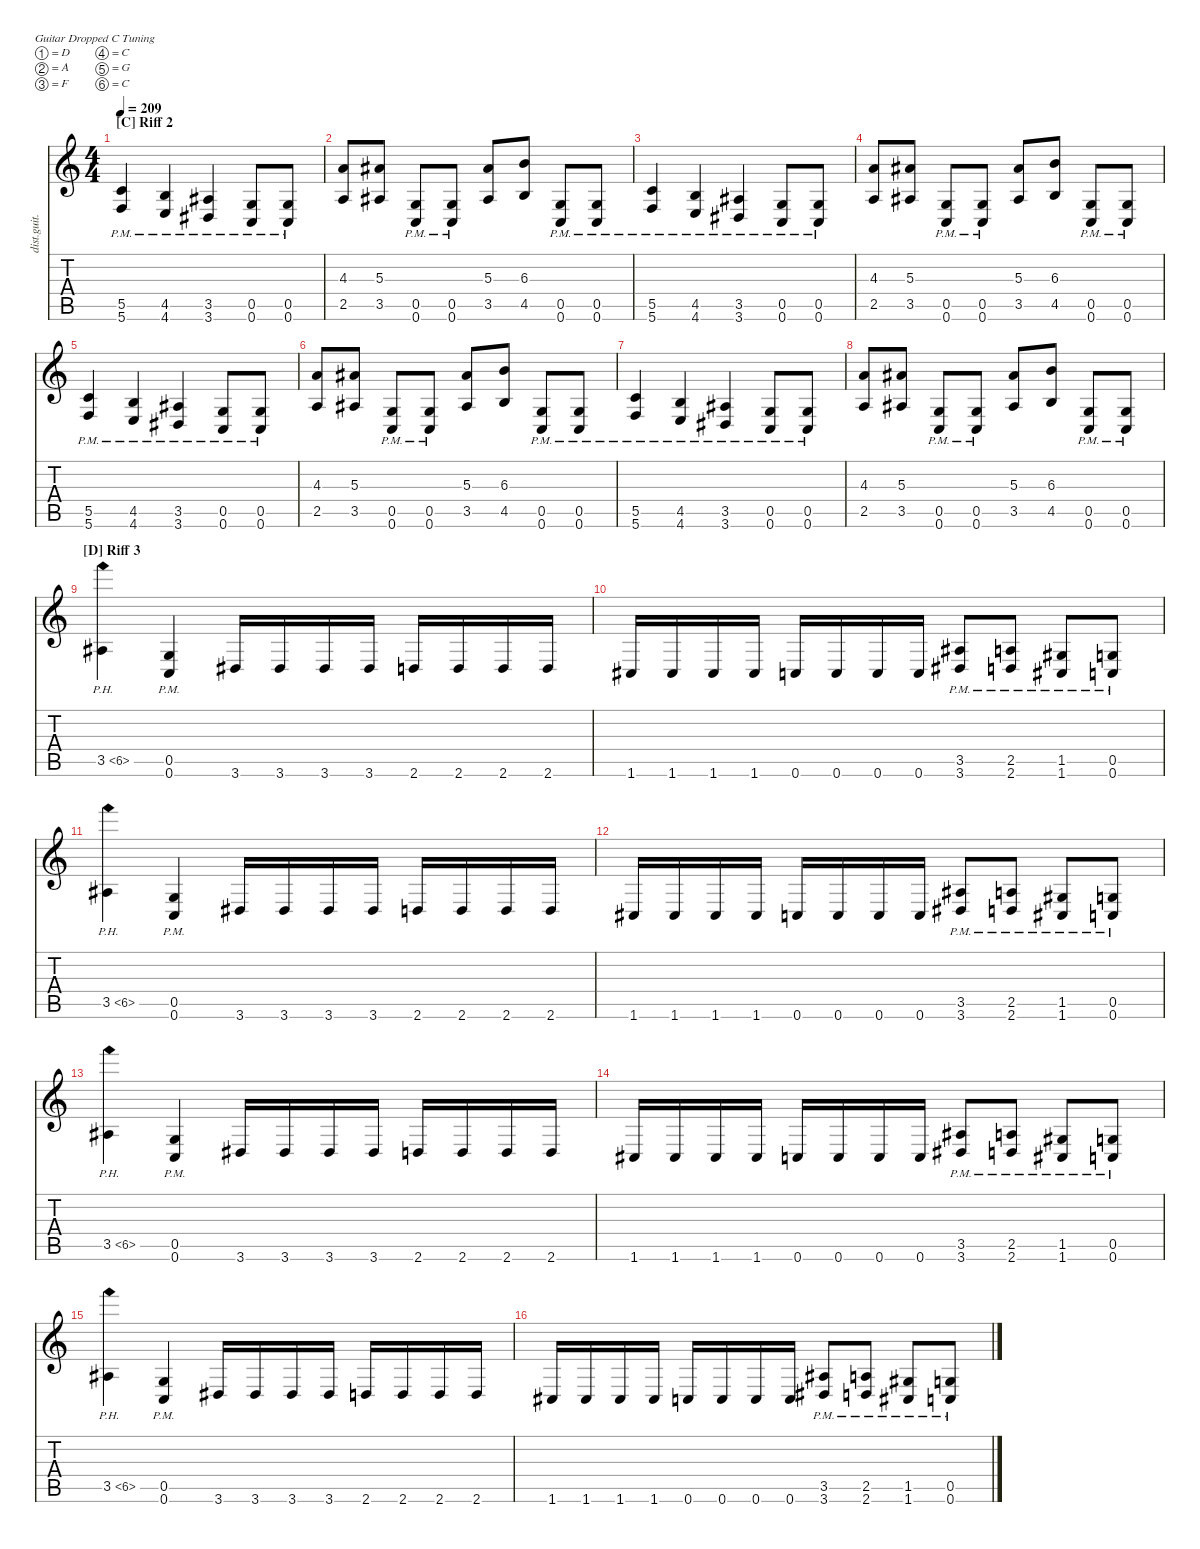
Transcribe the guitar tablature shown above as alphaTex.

\hideDynamics
\bracketExtendMode nobrackets
\track ("E.Guitar L" "dist.guit.") {instrument overdrivenguitar}
\staff {score tabs}
\tuning (D4 A3 F3 C3 G2 C2)
\ts (4 4)
\section ("C" "Riff 2")
\tempo 209
\clef g2
\ks c
(5.6{pm} 5.5{pm}).4{dy mf beam Up} (4.6{pm} 4.5{pm}).4{beam Up} (3.6{pm acc #} 3.5{pm acc #}).4{beam Up} (0.6{pm} 0.5{pm}).8{beam Up} (0.6{pm} 0.5{pm}).8{beam Up} |
(2.5 4.3).8{beam Up} (3.5{acc #} 5.3{acc #}).8{beam Up} (0.6{pm} 0.5{pm}).8{beam Up} (0.6{pm} 0.5{pm}).8{beam Up} (3.5{acc #} 5.3{acc #}).8{beam Up} (4.5 6.3).8{beam Up} (0.6{pm} 0.5{pm}).8{beam Up} (0.6{pm} 0.5{pm}).8{beam Up} |
(5.6{pm} 5.5{pm}).4{beam Up} (4.6{pm} 4.5{pm}).4{beam Up} (3.6{pm acc #} 3.5{pm acc #}).4{beam Up} (0.6{pm} 0.5{pm}).8{beam Up} (0.6{pm} 0.5{pm}).8{beam Up} |
(2.5 4.3).8{beam Up} (3.5{acc #} 5.3{acc #}).8{beam Up} (0.6{pm} 0.5{pm}).8{beam Up} (0.6{pm} 0.5{pm}).8{beam Up} (3.5{acc #} 5.3{acc #}).8{beam Up} (4.5 6.3).8{beam Up} (0.6{pm} 0.5{pm}).8{beam Up} (0.6{pm} 0.5{pm}).8{beam Up} |
(5.6{pm} 5.5{pm}).4{beam Up} (4.6{pm} 4.5{pm}).4{beam Up} (3.6{pm acc #} 3.5{pm acc #}).4{beam Up} (0.6{pm} 0.5{pm}).8{beam Up} (0.6{pm} 0.5{pm}).8{beam Up} |
(2.5 4.3).8{beam Up} (3.5{acc #} 5.3{acc #}).8{beam Up} (0.6{pm} 0.5{pm}).8{beam Up} (0.6{pm} 0.5{pm}).8{beam Up} (3.5{acc #} 5.3{acc #}).8{beam Up} (4.5 6.3).8{beam Up} (0.6{pm} 0.5{pm}).8{beam Up} (0.6{pm} 0.5{pm}).8{beam Up} |
(5.6{pm} 5.5{pm}).4{beam Up} (4.6{pm} 4.5{pm}).4{beam Up} (3.6{pm acc #} 3.5{pm acc #}).4{beam Up} (0.6{pm} 0.5{pm}).8{beam Up} (0.6{pm} 0.5{pm}).8{beam Up} |
(2.5 4.3).8{beam Up} (3.5{acc #} 5.3{acc #}).8{beam Up} (0.6{pm} 0.5{pm}).8{beam Up} (0.6{pm} 0.5{pm}).8{beam Up} (3.5{acc #} 5.3{acc #}).8{beam Up} (4.5 6.3).8{beam Up} (0.6{pm} 0.5{pm}).8{beam Up} (0.6{pm} 0.5{pm}).8{beam Up} |
\section ("D" "Riff 3")
3.5{ph 3 acc #}.4{beam Down} (0.6{pm} 0.5{pm}).4{beam Up} 3.6{acc #}.16{beam Up} 3.6{acc #}.16{beam Up} 3.6{acc #}.16{beam Up} 3.6{acc #}.16{beam Up} 2.6.16{beam Up} 2.6.16{beam Up} 2.6.16{beam Up} 2.6.16{beam Up} |
1.6{acc #}.16{beam Up} 1.6{acc #}.16{beam Up} 1.6{acc #}.16{beam Up} 1.6{acc #}.16{beam Up} 0.6.16{beam Up} 0.6.16{beam Up} 0.6.16{beam Up} 0.6.16{beam Up} (3.6{pm acc #} 3.5{pm acc #}).8{beam Up} (2.6{pm} 2.5{pm}).8{beam Up} (1.6{pm acc #} 1.5{pm acc #}).8{beam Up} (0.6{pm} 0.5{pm}).8{beam Up} |
3.5{ph 3 acc #}.4{beam Down} (0.6{pm} 0.5{pm}).4{beam Up} 3.6{acc #}.16{beam Up} 3.6{acc #}.16{beam Up} 3.6{acc #}.16{beam Up} 3.6{acc #}.16{beam Up} 2.6.16{beam Up} 2.6.16{beam Up} 2.6.16{beam Up} 2.6.16{beam Up} |
1.6{acc #}.16{beam Up} 1.6{acc #}.16{beam Up} 1.6{acc #}.16{beam Up} 1.6{acc #}.16{beam Up} 0.6.16{beam Up} 0.6.16{beam Up} 0.6.16{beam Up} 0.6.16{beam Up} (3.6{pm acc #} 3.5{pm acc #}).8{beam Up} (2.6{pm} 2.5{pm}).8{beam Up} (1.6{pm acc #} 1.5{pm acc #}).8{beam Up} (0.6{pm} 0.5{pm}).8{beam Up} |
3.5{ph 3 acc #}.4{beam Down} (0.6{pm} 0.5{pm}).4{beam Up} 3.6{acc #}.16{beam Up} 3.6{acc #}.16{beam Up} 3.6{acc #}.16{beam Up} 3.6{acc #}.16{beam Up} 2.6.16{beam Up} 2.6.16{beam Up} 2.6.16{beam Up} 2.6.16{beam Up} |
1.6{acc #}.16{beam Up} 1.6{acc #}.16{beam Up} 1.6{acc #}.16{beam Up} 1.6{acc #}.16{beam Up} 0.6.16{beam Up} 0.6.16{beam Up} 0.6.16{beam Up} 0.6.16{beam Up} (3.6{pm acc #} 3.5{pm acc #}).8{beam Up} (2.6{pm} 2.5{pm}).8{beam Up} (1.6{pm acc #} 1.5{pm acc #}).8{beam Up} (0.6{pm} 0.5{pm}).8{beam Up} |
3.5{ph 3 acc #}.4{beam Down} (0.6{pm} 0.5{pm}).4{beam Up} 3.6{acc #}.16{beam Up} 3.6{acc #}.16{beam Up} 3.6{acc #}.16{beam Up} 3.6{acc #}.16{beam Up} 2.6.16{beam Up} 2.6.16{beam Up} 2.6.16{beam Up} 2.6.16{beam Up} |
1.6{acc #}.16{beam Up} 1.6{acc #}.16{beam Up} 1.6{acc #}.16{beam Up} 1.6{acc #}.16{beam Up} 0.6.16{beam Up} 0.6.16{beam Up} 0.6.16{beam Up} 0.6.16{beam Up} (3.6{pm acc #} 3.5{pm acc #}).8{beam Up} (2.6{pm} 2.5{pm}).8{beam Up} (1.6{pm acc #} 1.5{pm acc #}).8{beam Up} (0.6{pm} 0.5{pm}).8{beam Up}
